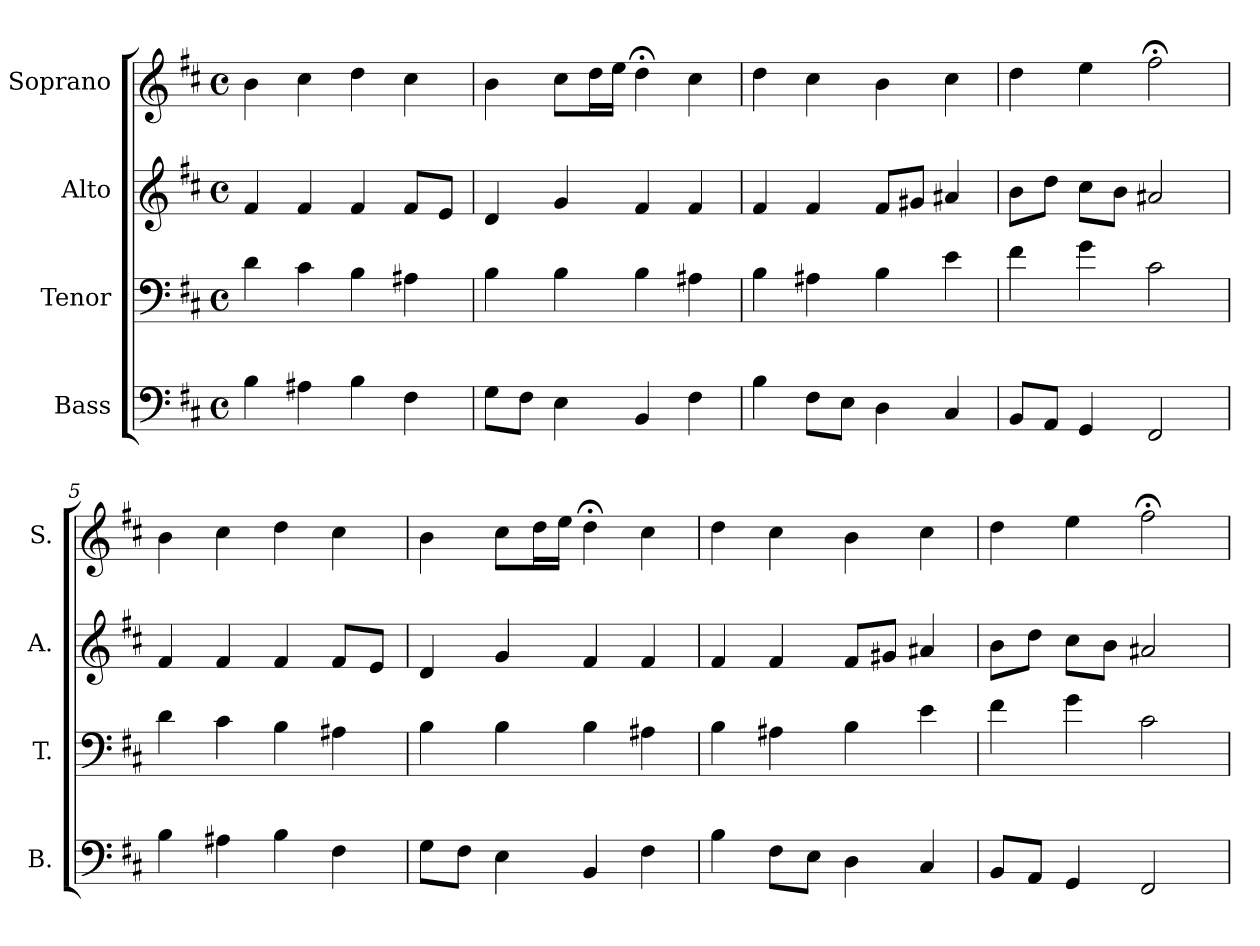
**kern	**kern	**kern	**kern
*part4	*part3	*part2	*part1
*staff4	*staff3	*staff2	*staff1
*I"Bass	*I"Tenor	*I"Alto	*I"Soprano
*I'B.	*I'T.	*I'A.	*I'S.
*clefF4	*clefF4	*clefG2	*clefG2
*k[f#c#]	*k[f#c#]	*k[f#c#]	*k[f#c#]
*b:	*b:	*b:	*b:
*M4/4	*M4/4	*M4/4	*M4/4
*met(c)	*met(c)	*met(c)	*met(c)
=1	=1	=1	=1
4B\	4d\	4f#/	4b\
4A#X\	4c#\	4f#/	4cc#\
4B\	4B\	4f#/	4dd\
4F#\	4A#X\	8f#/L	4cc#\
.	.	8e/J	.
=2	=2	=2	=2
8G\L	4B\	4d/	4b\
8F#\J	.	.	.
4E\	4B\	4g/	8cc#\L
.	.	.	16dd\L
.	.	.	16ee\JJ
4BB/	4B\	4f#/	4dd;<\
4F#\	4A#X\	4f#/	4cc#\
=3	=3	=3	=3
4B\	4B\	4f#/	4dd\
8F#\L	4A#X\	4f#/	4cc#\
8E\J	.	.	.
4D\	4B\	8f#/L	4b\
.	.	8g#X/J	.
4C#/	4e\	4a#X/	4cc#\
=4	=4	=4	=4
8BB/L	4f#\	8b\L	4dd\
8AA/J	.	8dd\J	.
4GG/	4g\	8cc#\L	4ee\
.	.	8b\J	.
2FF#/	2c#\	2a#X/	2ff#;<\
!!LO:LB:g=z
=5	=5	=5	=5
4B\	4d\	4f#/	4b\
4A#X\	4c#\	4f#/	4cc#\
4B\	4B\	4f#/	4dd\
4F#\	4A#X\	8f#/L	4cc#\
.	.	8e/J	.
=6	=6	=6	=6
8G\L	4B\	4d/	4b\
8F#\J	.	.	.
4E\	4B\	4g/	8cc#\L
.	.	.	16dd\L
.	.	.	16ee\JJ
4BB/	4B\	4f#/	4dd;<\
4F#\	4A#X\	4f#/	4cc#\
=7	=7	=7	=7
4B\	4B\	4f#/	4dd\
8F#\L	4A#X\	4f#/	4cc#\
8E\J	.	.	.
4D\	4B\	8f#/L	4b\
.	.	8g#X/J	.
4C#/	4e\	4a#X/	4cc#\
=8	=8	=8	=8
8BB/L	4f#\	8b\L	4dd\
8AA/J	.	8dd\J	.
4GG/	4g\	8cc#\L	4ee\
.	.	8b\J	.
2FF#/	2c#\	2a#X/	2ff#;<\
=	=	=	=
*-	*-	*-	*-
